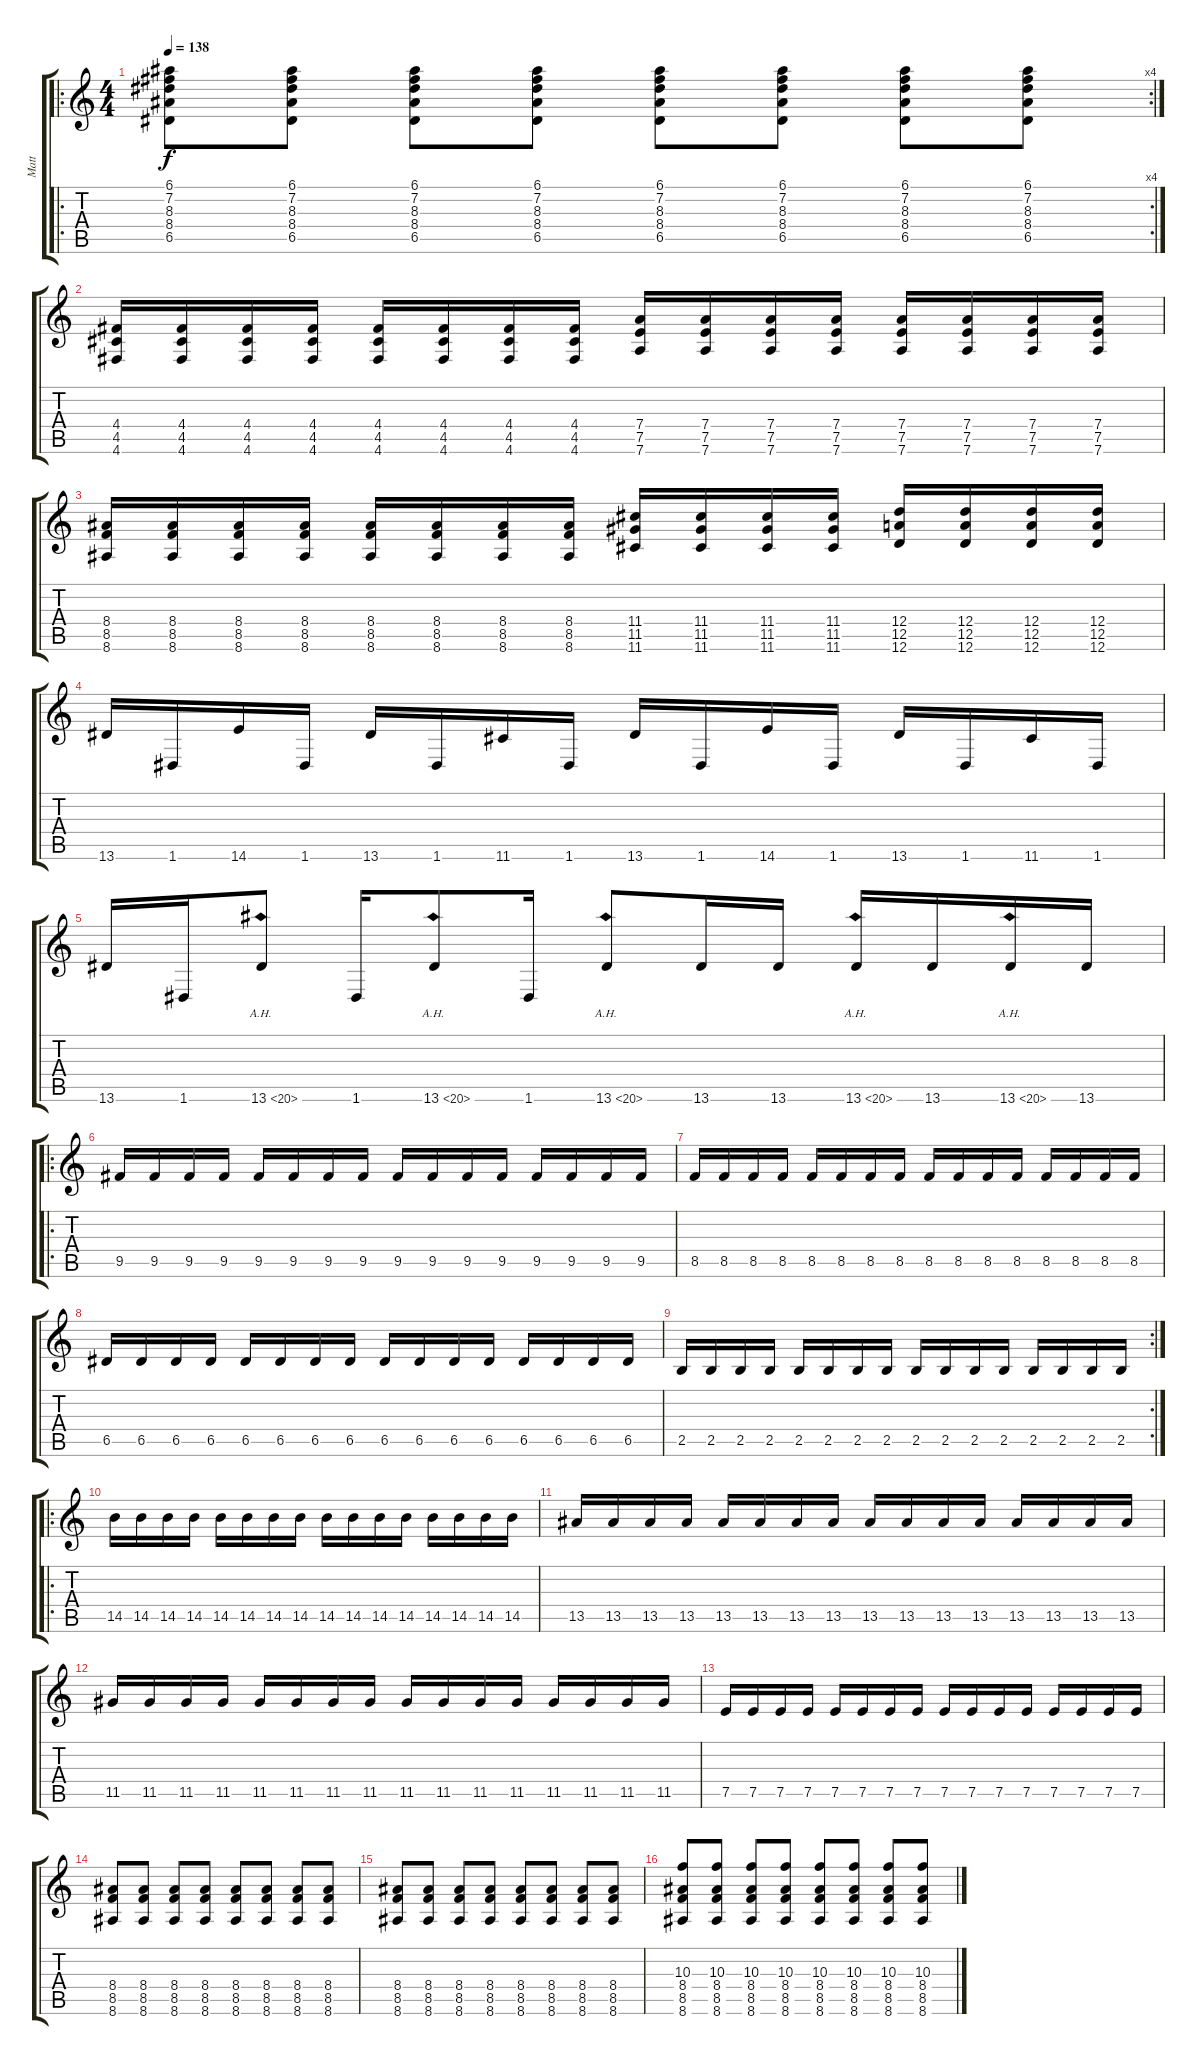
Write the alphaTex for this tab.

\track ("Matt" "Matt") {instrument distortionguitar}
\staff {score tabs}
\tuning (E4 B3 G3 D3 A2 D2) {hide}
\ro
\rc 4
\ts (4 4)
\tempo 138
\clef g2
\ks c
(6.1 7.2 8.3 8.4 6.5).8{dy f} (6.1 7.2 8.3 8.4 6.5).8 (6.1 7.2 8.3 8.4 6.5).8 (6.1 7.2 8.3 8.4 6.5).8 (6.1 7.2 8.3 8.4 6.5).8 (6.1 7.2 8.3 8.4 6.5).8 (6.1 7.2 8.3 8.4 6.5).8 (6.1 7.2 8.3 8.4 6.5).8 |
(4.4 4.5 4.6).16 (4.4 4.5 4.6).16 (4.4 4.5 4.6).16 (4.4 4.5 4.6).16 (4.4 4.5 4.6).16 (4.4 4.5 4.6).16 (4.4 4.5 4.6).16 (4.4 4.5 4.6).16 (7.4 7.5 7.6).16 (7.4 7.5 7.6).16 (7.4 7.5 7.6).16 (7.4 7.5 7.6).16 (7.4 7.5 7.6).16 (7.4 7.5 7.6).16 (7.4 7.5 7.6).16 (7.4 7.5 7.6).16 |
(8.4 8.5 8.6).16 (8.4 8.5 8.6).16 (8.4 8.5 8.6).16 (8.4 8.5 8.6).16 (8.4 8.5 8.6).16 (8.4 8.5 8.6).16 (8.4 8.5 8.6).16 (8.4 8.5 8.6).16 (11.4 11.5 11.6).16 (11.4 11.5 11.6).16 (11.4 11.5 11.6).16 (11.4 11.5 11.6).16 (12.4 12.5 12.6).16 (12.4 12.5 12.6).16 (12.4 12.5 12.6).16 (12.4 12.5 12.6).16 |
13.6.16 1.6.16 14.6.16 1.6.16 13.6.16 1.6.16 11.6.16 1.6.16 13.6.16 1.6.16 14.6.16 1.6.16 13.6.16 1.6.16 11.6.16 1.6.16 |
13.6.16 1.6.16 13.6{ah 7}.8 1.6.16 13.6{ah 7}.8 1.6.16 13.6{ah 7}.8 13.6.16 13.6.16 13.6{ah 7}.16 13.6.16 13.6{ah 7}.16 13.6.16 |
\ro
9.5.16 9.5.16 9.5.16 9.5.16 9.5.16 9.5.16 9.5.16 9.5.16 9.5.16 9.5.16 9.5.16 9.5.16 9.5.16 9.5.16 9.5.16 9.5.16 |
8.5.16 8.5.16 8.5.16 8.5.16 8.5.16 8.5.16 8.5.16 8.5.16 8.5.16 8.5.16 8.5.16 8.5.16 8.5.16 8.5.16 8.5.16 8.5.16 |
6.5.16 6.5.16 6.5.16 6.5.16 6.5.16 6.5.16 6.5.16 6.5.16 6.5.16 6.5.16 6.5.16 6.5.16 6.5.16 6.5.16 6.5.16 6.5.16 |
\rc 2
2.5.16 2.5.16 2.5.16 2.5.16 2.5.16 2.5.16 2.5.16 2.5.16 2.5.16 2.5.16 2.5.16 2.5.16 2.5.16 2.5.16 2.5.16 2.5.16 |
\ro
14.5.16 14.5.16 14.5.16 14.5.16 14.5.16 14.5.16 14.5.16 14.5.16 14.5.16 14.5.16 14.5.16 14.5.16 14.5.16 14.5.16 14.5.16 14.5.16 |
13.5.16 13.5.16 13.5.16 13.5.16 13.5.16 13.5.16 13.5.16 13.5.16 13.5.16 13.5.16 13.5.16 13.5.16 13.5.16 13.5.16 13.5.16 13.5.16 |
11.5.16 11.5.16 11.5.16 11.5.16 11.5.16 11.5.16 11.5.16 11.5.16 11.5.16 11.5.16 11.5.16 11.5.16 11.5.16 11.5.16 11.5.16 11.5.16 |
7.5.16 7.5.16 7.5.16 7.5.16 7.5.16 7.5.16 7.5.16 7.5.16 7.5.16 7.5.16 7.5.16 7.5.16 7.5.16 7.5.16 7.5.16 7.5.16 |
(8.4 8.5 8.6).8 (8.4 8.5 8.6).8 (8.4 8.5 8.6).8 (8.4 8.5 8.6).8 (8.4 8.5 8.6).8 (8.4 8.5 8.6).8 (8.4 8.5 8.6).8 (8.4 8.5 8.6).8 |
(8.4 8.5 8.6).8 (8.4 8.5 8.6).8 (8.4 8.5 8.6).8 (8.4 8.5 8.6).8 (8.4 8.5 8.6).8 (8.4 8.5 8.6).8 (8.4 8.5 8.6).8 (8.4 8.5 8.6).8 |
(10.3 8.4 8.5 8.6).8 (10.3 8.4 8.5 8.6).8 (10.3 8.4 8.5 8.6).8 (10.3 8.4 8.5 8.6).8 (10.3 8.4 8.5 8.6).8 (10.3 8.4 8.5 8.6).8 (10.3 8.4 8.5 8.6).8 (10.3 8.4 8.5 8.6).8
